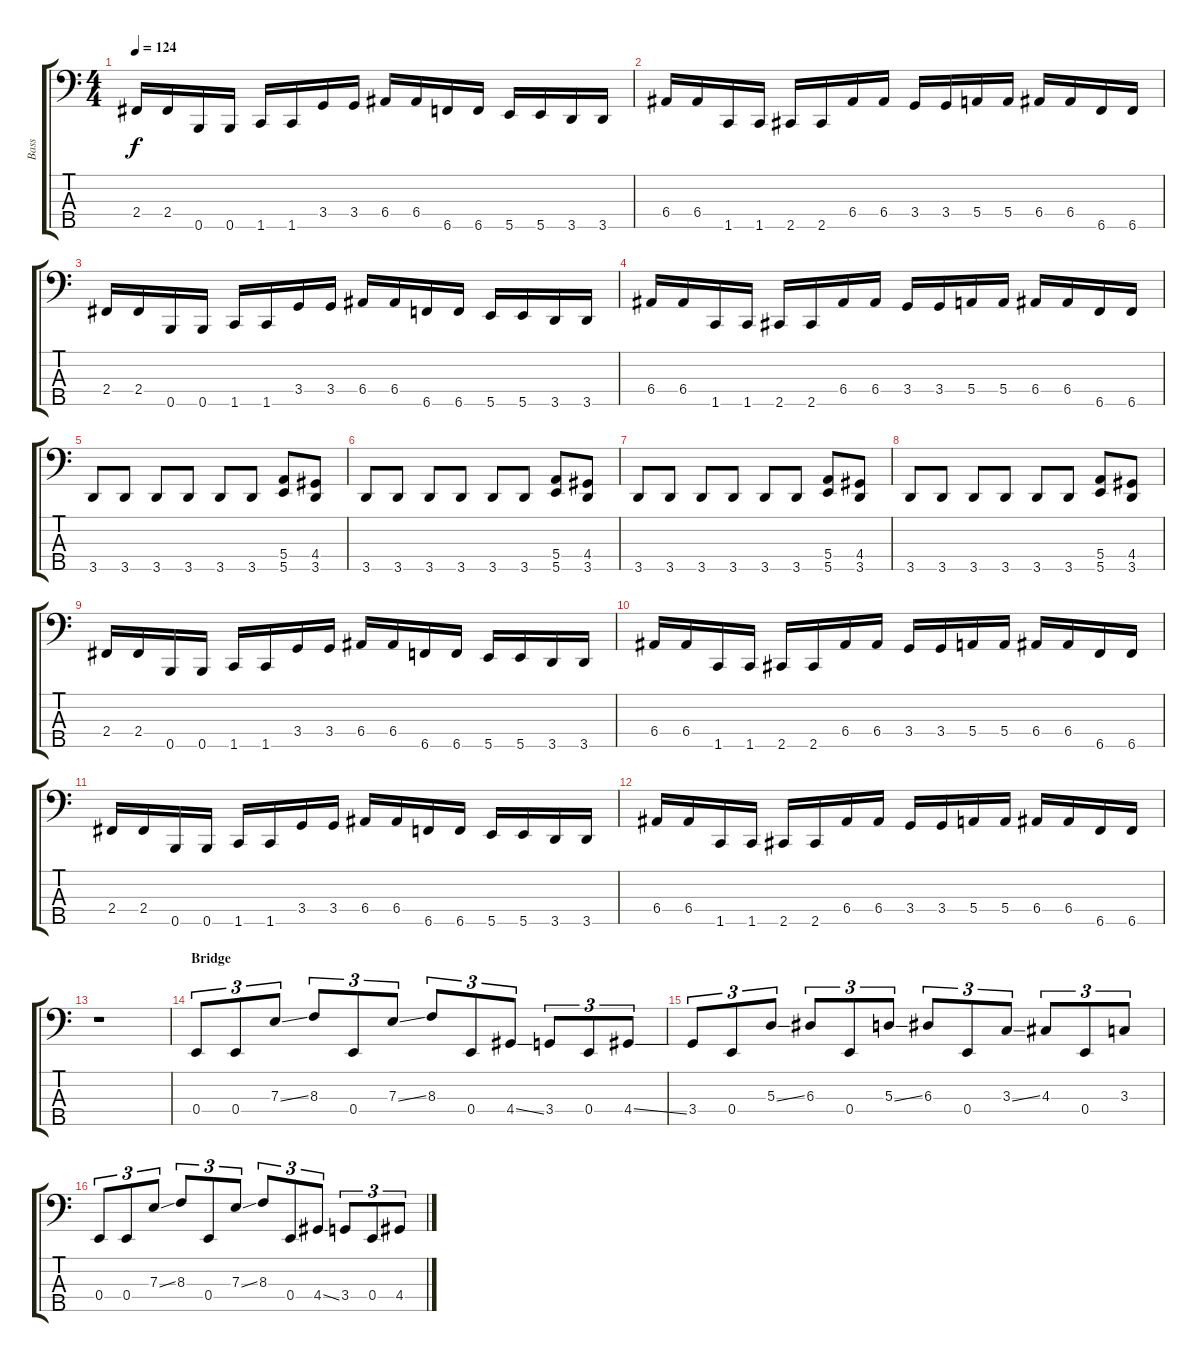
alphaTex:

\track ("Bass" "Bass") {instrument electricbasspick}
\staff {score tabs}
\tuning (G2 D2 A1 E1 B0) {hide}
\ts (4 4)
\tempo 124
\clef f4
\ks c
2.4.16{dy f} 2.4.16 0.5.16 0.5.16 1.5.16 1.5.16 3.4.16 3.4.16 6.4.16 6.4.16 6.5.16 6.5.16 5.5.16 5.5.16 3.5.16 3.5.16 |
6.4.16 6.4.16 1.5.16 1.5.16 2.5.16 2.5.16 6.4.16 6.4.16 3.4.16 3.4.16 5.4.16 5.4.16 6.4.16 6.4.16 6.5.16 6.5.16 |
2.4.16 2.4.16 0.5.16 0.5.16 1.5.16 1.5.16 3.4.16 3.4.16 6.4.16 6.4.16 6.5.16 6.5.16 5.5.16 5.5.16 3.5.16 3.5.16 |
6.4.16 6.4.16 1.5.16 1.5.16 2.5.16 2.5.16 6.4.16 6.4.16 3.4.16 3.4.16 5.4.16 5.4.16 6.4.16 6.4.16 6.5.16 6.5.16 |
3.5.8 3.5.8 3.5.8 3.5.8 3.5.8 3.5.8 (5.4 5.5).8 (4.4 3.5).8 |
3.5.8 3.5.8 3.5.8 3.5.8 3.5.8 3.5.8 (5.4 5.5).8 (4.4 3.5).8 |
3.5.8 3.5.8 3.5.8 3.5.8 3.5.8 3.5.8 (5.4 5.5).8 (4.4 3.5).8 |
3.5.8 3.5.8 3.5.8 3.5.8 3.5.8 3.5.8 (5.4 5.5).8 (4.4 3.5).8 |
2.4.16 2.4.16 0.5.16 0.5.16 1.5.16 1.5.16 3.4.16 3.4.16 6.4.16 6.4.16 6.5.16 6.5.16 5.5.16 5.5.16 3.5.16 3.5.16 |
6.4.16 6.4.16 1.5.16 1.5.16 2.5.16 2.5.16 6.4.16 6.4.16 3.4.16 3.4.16 5.4.16 5.4.16 6.4.16 6.4.16 6.5.16 6.5.16 |
2.4.16 2.4.16 0.5.16 0.5.16 1.5.16 1.5.16 3.4.16 3.4.16 6.4.16 6.4.16 6.5.16 6.5.16 5.5.16 5.5.16 3.5.16 3.5.16 |
6.4.16 6.4.16 1.5.16 1.5.16 2.5.16 2.5.16 6.4.16 6.4.16 3.4.16 3.4.16 5.4.16 5.4.16 6.4.16 6.4.16 6.5.16 6.5.16 |
r.1 |
\section ("" "Bridge")
0.4.8{tu (3 2)} 0.4.8{tu (3 2)} 7.3{ss}.8{tu (3 2)} 8.3.8{tu (3 2)} 0.4.8{tu (3 2)} 7.3{ss}.8{tu (3 2)} 8.3.8{tu (3 2)} 0.4.8{tu (3 2)} 4.4{ss}.8{tu (3 2)} 3.4.8{tu (3 2)} 0.4.8{tu (3 2)} 4.4{ss}.8{tu (3 2)} |
3.4.8{tu (3 2)} 0.4.8{tu (3 2)} 5.3{ss}.8{tu (3 2)} 6.3.8{tu (3 2)} 0.4.8{tu (3 2)} 5.3{ss}.8{tu (3 2)} 6.3.8{tu (3 2)} 0.4.8{tu (3 2)} 3.3{ss}.8{tu (3 2)} 4.3.8{tu (3 2)} 0.4.8{tu (3 2)} 3.3.8{tu (3 2)} |
0.4.8{tu (3 2)} 0.4.8{tu (3 2)} 7.3{ss}.8{tu (3 2)} 8.3.8{tu (3 2)} 0.4.8{tu (3 2)} 7.3{ss}.8{tu (3 2)} 8.3.8{tu (3 2)} 0.4.8{tu (3 2)} 4.4{ss}.8{tu (3 2)} 3.4.8{tu (3 2)} 0.4.8{tu (3 2)} 4.4{ss}.8{tu (3 2)}
